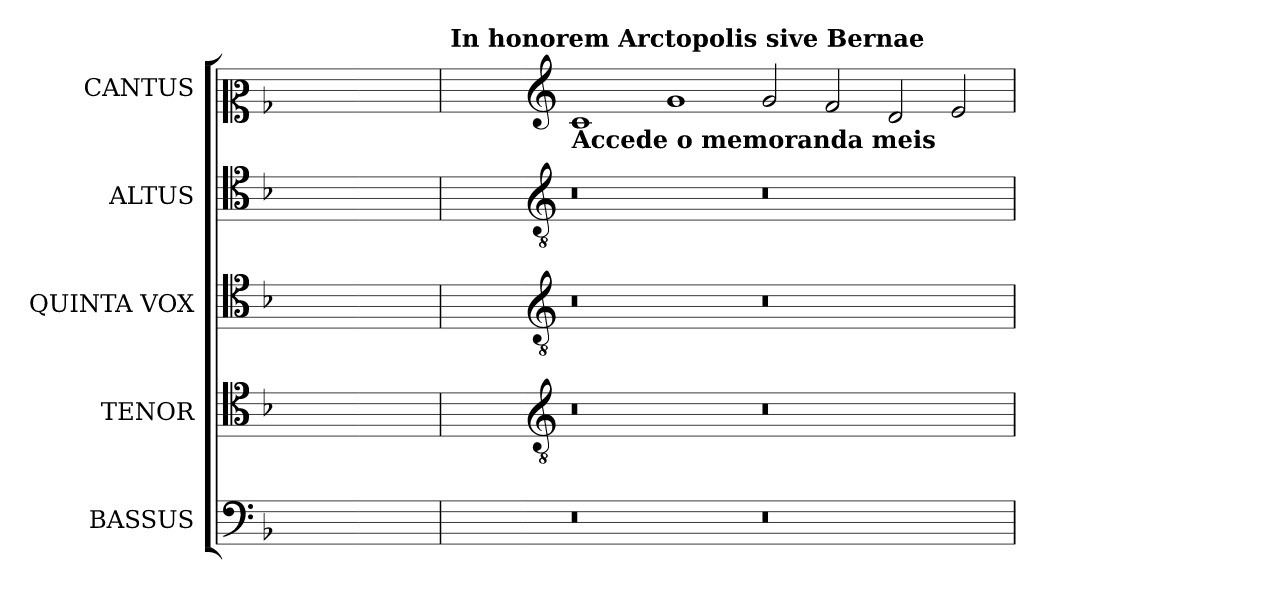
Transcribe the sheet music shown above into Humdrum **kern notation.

**kern	**kern	**kern	**kern	**kern
*part5	*part4	*part3	*part2	*part1
*staff5	*staff4	*staff3	*staff2	*staff1
*I"BASSUS	*I"TENOR	*I"QUINTA VOX	*I"ALTUS	*I"CANTUS
*	*I'T	*	*	*
*clefF4	*clefC4	*clefC4	*clefC4	*clefC2
*k[b-]	*k[b-]	*k[b-]	*k[b-]	*k[b-]
*F:	*F:	*F:	*F:	*F:
=1	=1	=1	=1	=1
4ryy	4ryy	4ryy	4ryy	4ryy
=2-	=2-	=2-	=2-	=2-
4ryy	4ryy	4ryy	4ryy	4ryy
=1X	=1X	=1X	=1X	=1X
!	!	!	!	!LO:TX:a:B:t=In honorem Arctopolis sive Bernae
4ryy	4ryy	4ryy	4ryy	4ryy
=3-	=3-	=3-	=3-	=3-
*	*clefGv2	*clefGv2	*clefGv2	*clefG2
!	!	!	!	!LO:TX:b:B:t=Accede o memoranda meis
0r	0r	0r	0r	1c
.	.	.	.	1g
0r	0r	0r	0r	2g/
.	.	.	.	2f/
.	.	.	.	2d/
.	.	.	.	2e/
=	=	=	=	=
*-	*-	*-	*-	*-
